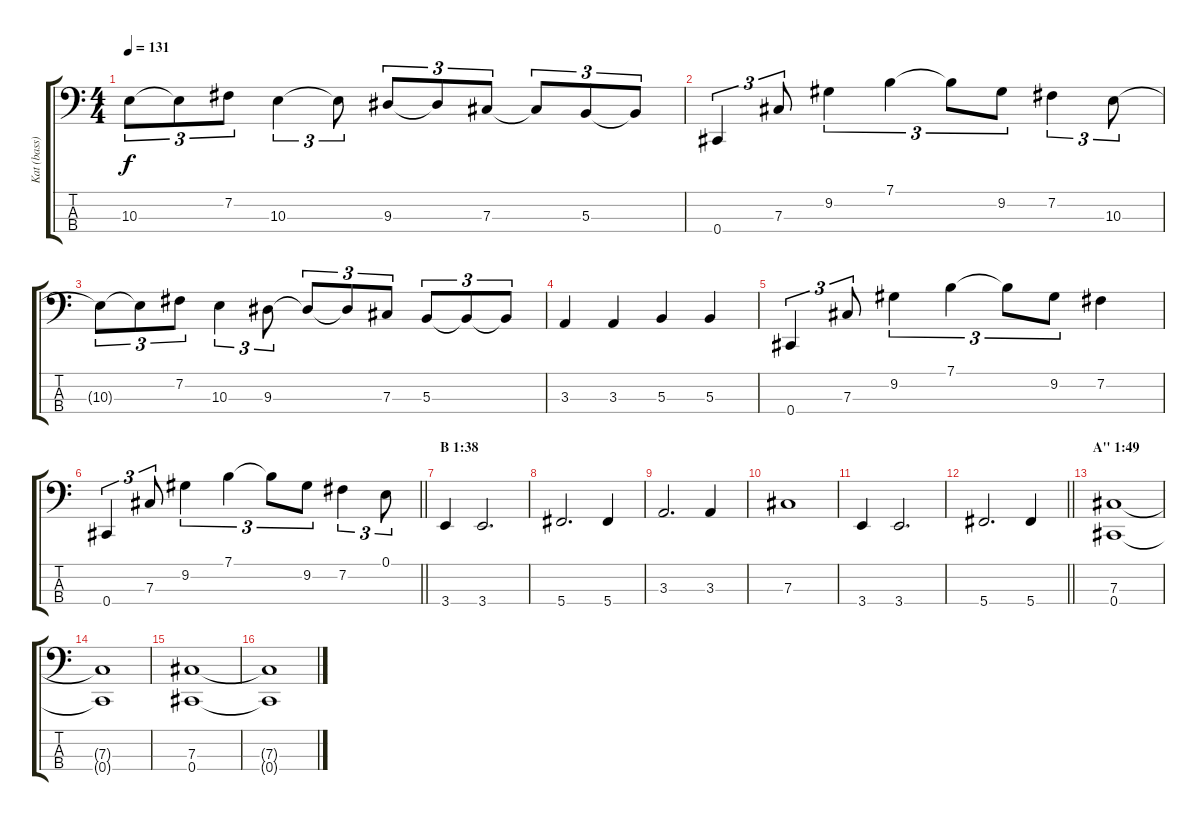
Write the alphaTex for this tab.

\track ("Kat (bass)" "Kat (bass)") {instrument electricbassfinger}
\staff {score tabs}
\tuning (E2 B1 Gb1 Db1) {hide}
\ts (4 4)
\tempo 131
\clef f4
\ks c
10.3{t}.8{tu (3 2) dy f} 10.3{t}.8{tu (3 2)} 7.2.8{tu (3 2)} 10.3.4{tu (3 2)} 10.3{t}.8{tu (3 2)} 9.3.8{tu (3 2)} 9.3{t}.8{tu (3 2)} 7.3.8{tu (3 2)} 7.3{t}.8{tu (3 2)} 5.3.8{tu (3 2)} 5.3{t}.8{tu (3 2)} |
0.4.4{tu (3 2)} 7.3.8{tu (3 2)} 9.2.4{tu (3 2)} 7.1.4{tu (3 2)} 7.1{t}.8{tu (3 2)} 9.2.8{tu (3 2)} 7.2.4{tu (3 2)} 10.3.8{tu (3 2)} |
10.3{t}.8{tu (3 2)} 10.3{t}.8{tu (3 2)} 7.2.8{tu (3 2)} 10.3.4{tu (3 2)} 9.3.8{tu (3 2)} 9.3{t}.8{tu (3 2)} 9.3{t}.8{tu (3 2)} 7.3.8{tu (3 2)} 5.3.8{tu (3 2)} 5.3{t}.8{tu (3 2)} 5.3{t}.8{tu (3 2)} |
3.3.4 3.3.4 5.3.4 5.3.4 |
0.4.4{tu (3 2)} 7.3.8{tu (3 2)} 9.2.4{tu (3 2)} 7.1.4{tu (3 2)} 7.1{t}.8{tu (3 2)} 9.2.8{tu (3 2)} 7.2.4 |
\barLineRight lightlight
0.4.4{tu (3 2)} 7.3.8{tu (3 2)} 9.2.4{tu (3 2)} 7.1.4{tu (3 2)} 7.1{t}.8{tu (3 2)} 9.2.8{tu (3 2)} 7.2.4{tu (3 2)} 0.1.8{tu (3 2)} |
\section ("" "B 1:38")
3.4.4 3.4.2{d} |
5.4.2{d} 5.4.4 |
3.3.2{d} 3.3.4 |
7.3.1 |
3.4.4 3.4.2{d} |
\barLineRight lightlight
5.4.2{d} 5.4.4 |
\section ("" "A'' 1:49")
(7.3 0.4).1 |
(7.3{t} 0.4{t}).1 |
(7.3 0.4).1 |
(7.3{t} 0.4{t}).1
